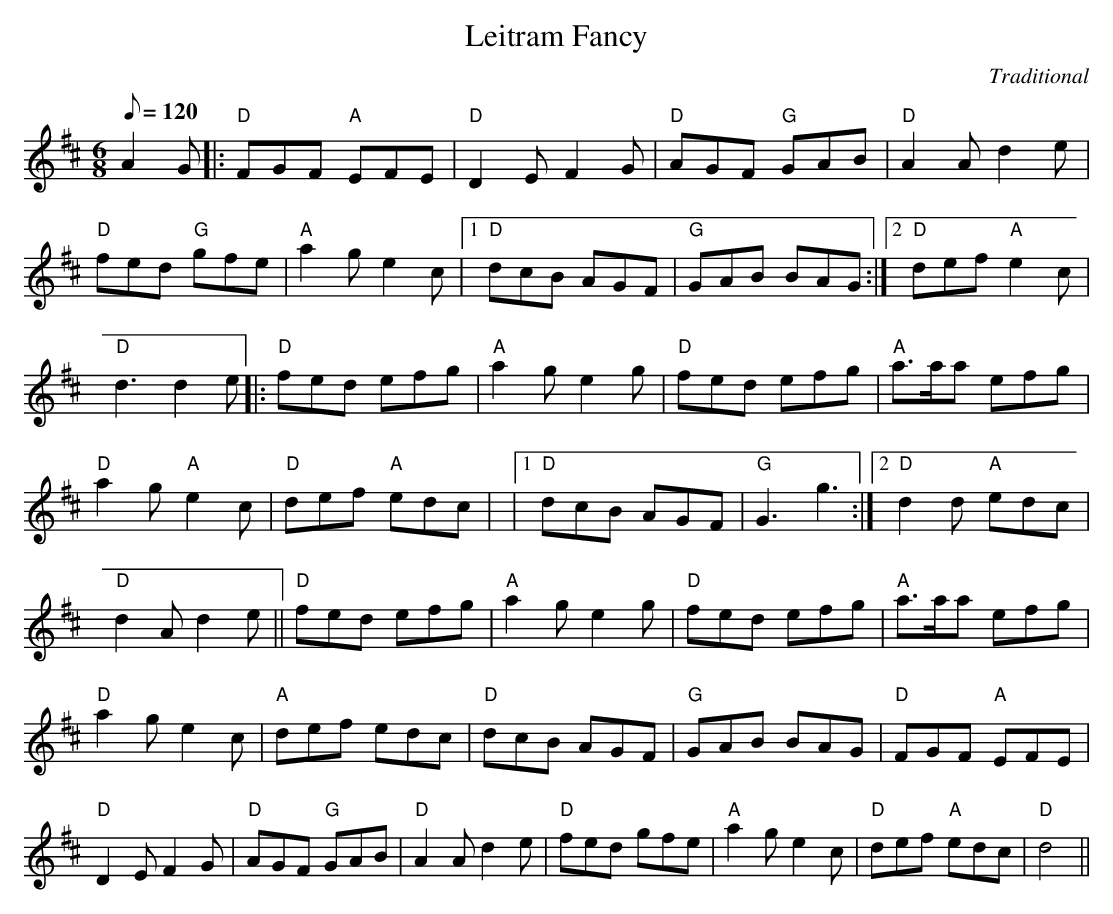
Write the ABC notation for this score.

X:1
T:Leitram Fancy
C:Traditional
M:6/8
L:1/8
Q:100
K:D
Q:120
A2 G |: "D"FGF "A"EFE |\
"D"D2 E F2 G |\
"D"AGF "G"GAB |\
"D"A2 A d2 e |\
"D"fed "G"gfe |\
"A"a2 g e2 c \
|1 "D"dcB AGF |\
"G"GAB BAG :|2\
"D"def "A"e2 c |\
"D"d3 d2 e |: "D"fed efg |\
"A"a2 g e2 g |\
"D"fed efg |\
"A"a3/2a/a efg |\
"D"a2 g "A"e2 c |\
"D"def "A"edc |\
|1 "D"dcB AGF |\
"G"G3 g3 :|2\
"D"d2 d "A"edc |\
"D"d2 A d2 e ||\
"D"fed efg |\
"A"a2 g e2 g |\
"D"fed efg |\
"A"a3/2a/a efg |\
"D"a2 g e2 c |\
"A"def edc |\
"D"dcB AGF |\
"G"GAB BAG |\
"D"FGF "A"EFE |\
"D"D2 E F2 G |\
"D"AGF "G"GAB |\
"D"A2 A d2 e |\
"D"fed gfe |\
"A"a2 g e2 c |\
"D"def "A"edc |\
"D"d4 ||
